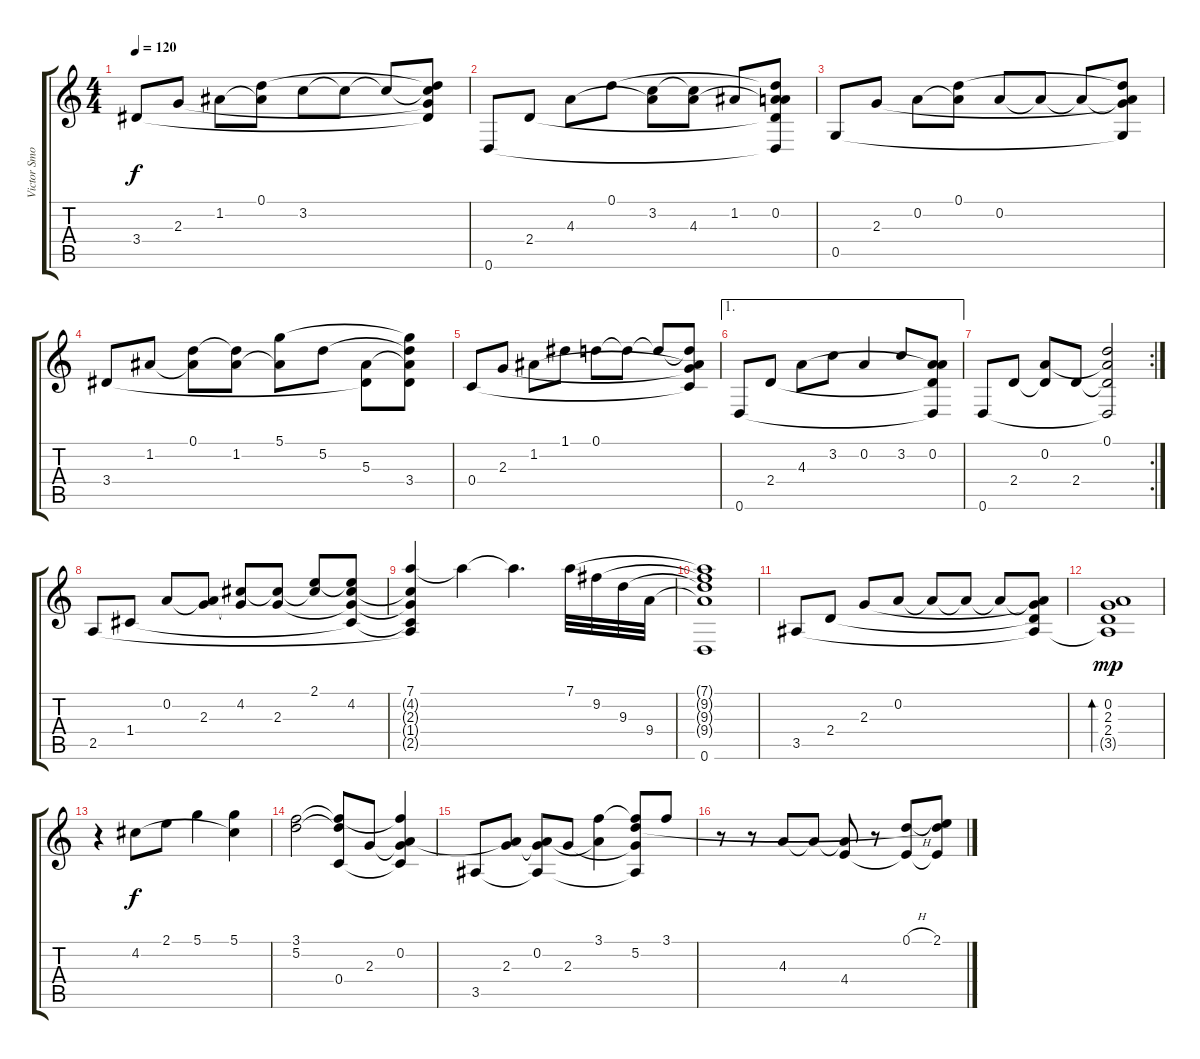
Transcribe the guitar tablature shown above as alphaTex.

\track ("Victor Smolski" "Victor Smo") {instrument acousticguitarnylon}
\staff {score tabs}
\tuning (D4 A3 F3 C3 G2 D2) {hide}
\ts (4 4)
\tempo 120
\clef g2
\ks c
3.4.8{dy f} 2.3.8 1.2.8 (0.1 1.2{t}).8 3.2.8 3.2{t}.8 3.2{t}.8 (0.1{t} 3.2{t} 2.3{t} 3.4{t}).8 |
0.6.8 2.4.8 4.3.8 0.1.8 (3.2 4.3{t}).8 (3.2{t} 4.3).8 1.2.8 (0.1{t} 0.2 4.3{t} 2.4{t} 0.6{t}).8 |
0.5.8 2.3.8 0.2.8 (0.1 0.2{t}).8 0.2.8 0.2{t}.8 0.2{t}.8 (0.1{t} 0.2{t} 2.3{t} 0.5{t}).8 |
3.4.8 1.2.8 (0.1 1.2{t}).8 (0.1{t} 1.2).8 (5.1 1.2{t}).8 5.2.8 (5.3 3.4{t}).8 (5.1{t} 5.2{t} 5.3{t} 3.4).8 |
0.4.8 2.3.8 1.2.8 1.1.8 0.1.8 0.1{t}.8 0.1{t}.8 (0.1{t} 1.2{t} 2.3{t} 0.4{t}).8 |
\ae 1
0.6.8 2.4.8 4.3.8 3.2.8 0.2.4 3.2.8 (0.2 4.3{t} 2.4{t} 0.6{t}).8 |
\rc 2
0.6.8 2.4.8 (0.2 2.4{t}).8 2.4.8 (0.1 0.2{t} 2.4{t} 0.6{t}).2 |
2.5.8 1.4.8 0.2.8 (0.2{t} 2.3).8 (4.2 2.3{t}).8 (4.2{t} 2.3).8 (2.1 4.2{t}).8 (2.1{t} 4.2 2.3{t} 1.4{t}).8 |
(7.1 4.2{t} 2.3{t} 1.4{t} 2.5{t}).4 7.1{t}.4 7.1{t}.4{d} 7.1.32 9.2.32 9.3.32 9.4.32 |
(7.1{t} 9.2{t} 9.3{t} 9.4{t} 0.6).1 |
3.5.8 2.4.8 2.3.8 0.2.8 0.2{t}.8 0.2{t}.8 0.2{t}.8 (0.2{t} 2.3{t} 2.4{t} 3.5{t}).8 |
(0.2 2.3 2.4 3.5{t}).1{bd 60 dy mp} |
r.4 4.2.8{dy f} 2.1.8 5.1.4 (5.1 4.2{t}).4 |
(3.1 5.2).2 (3.1{t} 5.2{t} 0.4).8 2.3.8 (3.1{t} 0.2 2.3{t} 0.4{t}).4 |
3.5.8 (0.2{t} 2.3).8 (0.2 2.3{t} 3.5{t}).8 2.3.8 (3.1 0.2{t}).4 (3.1{t} 5.2 2.3{t} 3.5{t}).8 3.1.8 |
r.8 r.8 4.3.8 4.3{t}.8 (4.3{t} 4.4).8 r.8 (0.1{h} 4.4{t}).8 (2.1 5.2{t} 4.4{t}).8
